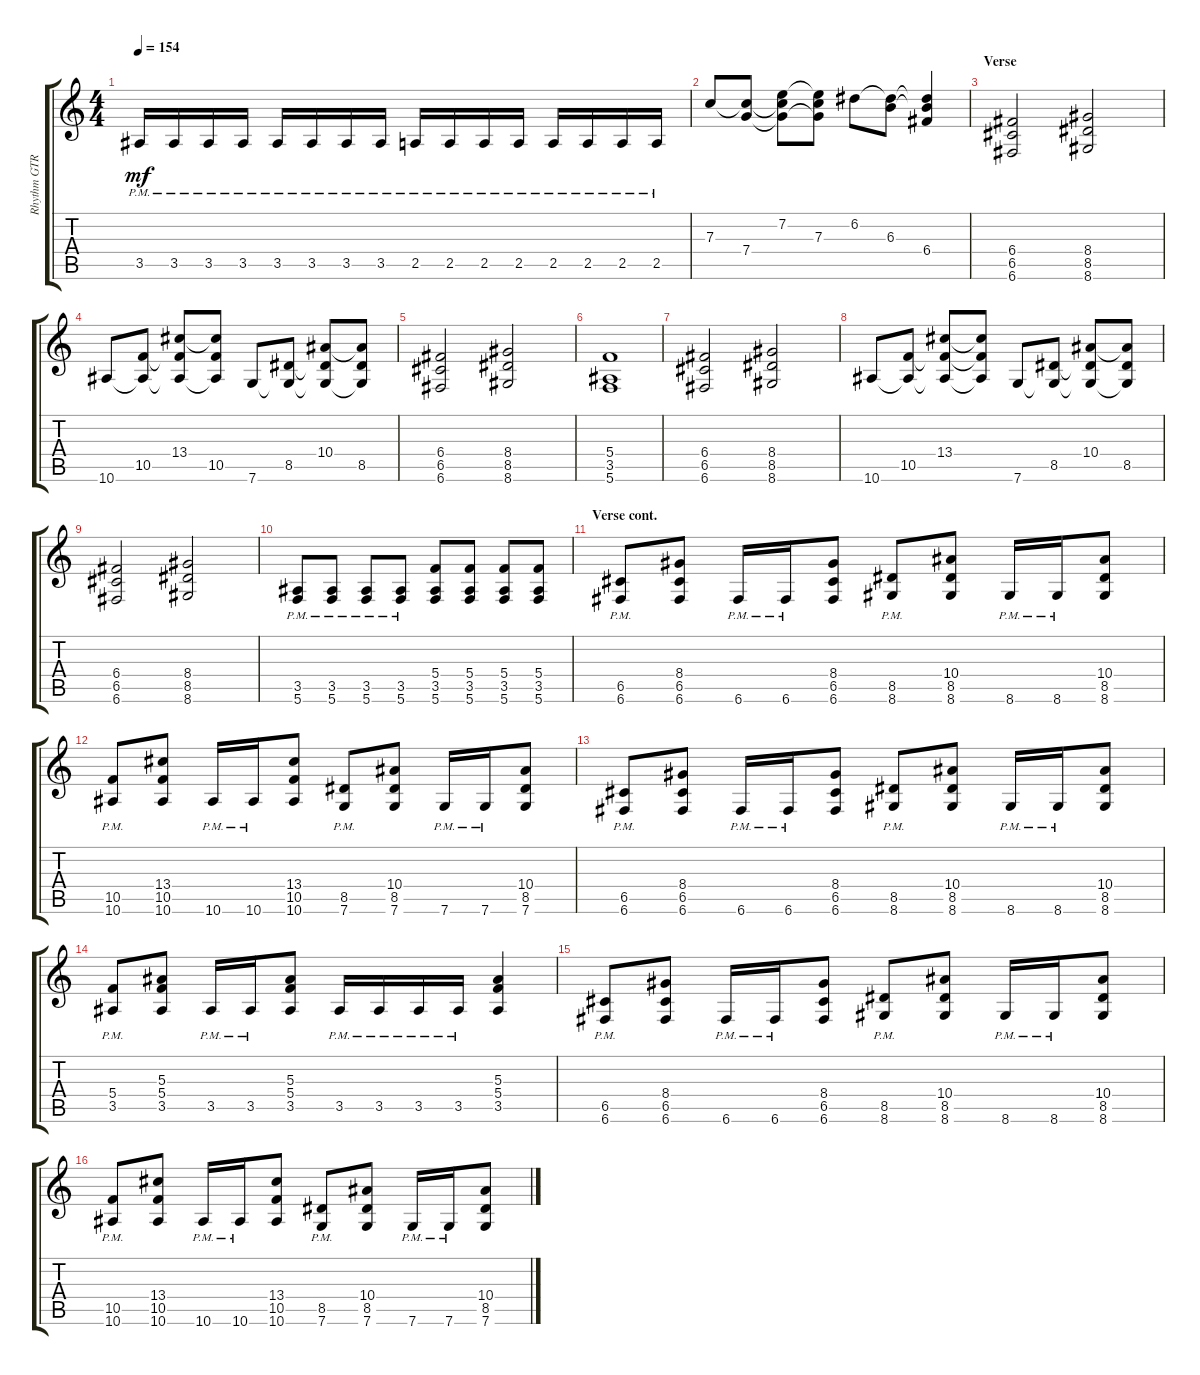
\track ("Rhythm GTR 1" "Rhythm GTR") {instrument overdrivenguitar}
\staff {score tabs}
\tuning (D4 A3 F3 C3 G2 C2) {hide}
\ts (4 4)
\tempo 154
\clef g2
\ks aminor
3.5{pm}.16{dy mf} 3.5{pm}.16 3.5{pm}.16 3.5{pm}.16 3.5{pm}.16 3.5{pm}.16 3.5{pm}.16 3.5{pm}.16 2.5{pm}.16 2.5{pm}.16 2.5{pm}.16 2.5{pm}.16 2.5{pm}.16 2.5{pm}.16 2.5{pm}.16 2.5{pm}.16 |
7.3.8 (7.3{t} 7.4).8 (7.2 7.3{t} 7.4{t}).8 (7.2{t} 7.3 7.4{t}).8 6.2.8 (6.2{t} 6.3).8 (6.2{t} 6.3{t} 6.4).4 |
\section ("" "Verse")
(6.4 6.5 6.6).2 (8.4 8.5 8.6).2 |
10.6.8 (10.5 10.6{t}).8 (13.4 10.5{t} 10.6{t}).8 (13.4{t} 10.5 10.6{t}).8 7.6.8 (8.5 7.6{t}).8 (10.4 8.5{t} 7.6{t}).8 (10.4{t} 8.5 7.6{t}).8 |
(6.4 6.5 6.6).2 (8.4 8.5 8.6).2 |
(5.4 3.5 5.6).1 |
(6.4 6.5 6.6).2 (8.4 8.5 8.6).2 |
10.6.8 (10.5 10.6{t}).8 (13.4 10.5{t} 10.6{t}).8 (13.4{t} 10.5{t} 10.6{t}).8 7.6.8 (8.5 7.6{t}).8 (10.4 8.5{t} 7.6{t}).8 (10.4{t} 8.5 7.6{t}).8 |
(6.4 6.5 6.6).2 (8.4 8.5 8.6).2 |
(3.5{pm} 5.6{pm}).8 (3.5{pm} 5.6{pm}).8 (3.5{pm} 5.6{pm}).8 (3.5{pm} 5.6{pm}).8 (5.4 3.5 5.6).8 (5.4 3.5 5.6).8 (5.4 3.5 5.6).8 (5.4 3.5 5.6).8 |
\section ("" "Verse cont.")
(6.5{pm} 6.6{pm}).8 (8.4 6.5 6.6).8 6.6{pm}.16 6.6{pm}.16 (8.4 6.5 6.6).8 (8.5{pm} 8.6{pm}).8 (10.4 8.5 8.6).8 8.6{pm}.16 8.6{pm}.16 (10.4 8.5 8.6).8 |
(10.5{pm} 10.6{pm}).8 (13.4 10.5 10.6).8 10.6{pm}.16 10.6{pm}.16 (13.4 10.5 10.6).8 (8.5{pm} 7.6{pm}).8 (10.4 8.5 7.6).8 7.6{pm}.16 7.6{pm}.16 (10.4 8.5 7.6).8 |
(6.5{pm} 6.6{pm}).8 (8.4 6.5 6.6).8 6.6{pm}.16 6.6{pm}.16 (8.4 6.5 6.6).8 (8.5{pm} 8.6{pm}).8 (10.4 8.5 8.6).8 8.6{pm}.16 8.6{pm}.16 (10.4 8.5 8.6).8 |
(5.4{pm} 3.5{pm}).8 (5.3 5.4 3.5).8 3.5{pm}.16 3.5{pm}.16 (5.3 5.4 3.5).8 3.5{pm}.16 3.5{pm}.16 3.5{pm}.16 3.5{pm}.16 (5.3 5.4 3.5).4 |
(6.5{pm} 6.6{pm}).8 (8.4 6.5 6.6).8 6.6{pm}.16 6.6{pm}.16 (8.4 6.5 6.6).8 (8.5{pm} 8.6{pm}).8 (10.4 8.5 8.6).8 8.6{pm}.16 8.6{pm}.16 (10.4 8.5 8.6).8 |
(10.5{pm} 10.6{pm}).8 (13.4 10.5 10.6).8 10.6{pm}.16 10.6{pm}.16 (13.4 10.5 10.6).8 (8.5{pm} 7.6{pm}).8 (10.4 8.5 7.6).8 7.6{pm}.16 7.6{pm}.16 (10.4 8.5 7.6).8
